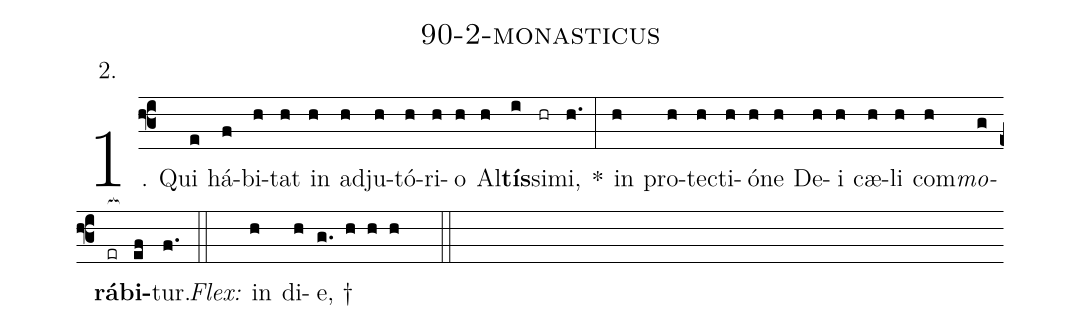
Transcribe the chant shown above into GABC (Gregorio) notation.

name: 90-2-monasticus;
annotation: 2.;
%%
(f3)1. Qui(e) há(f)bi(h)tat(h) in(h) ad(h)ju(h)tó(h)ri(h)o(h) Al(h)<b>tís</b>(i)si(hr)mi,(h.) *(:) in(h) pro(h)tec(h)ti(h)ó(h)ne(h) De(h)i(h) cæ(h)li(h) com(h)<i>mo</i>(g)<b>rá</b>(er[ocb:1{])<b>bi</b>(ef[ocb:0}])tur.(f.) (::)
<i>Flex:</i>()  in(h) di(h)e, †(g. h h h  ::)
